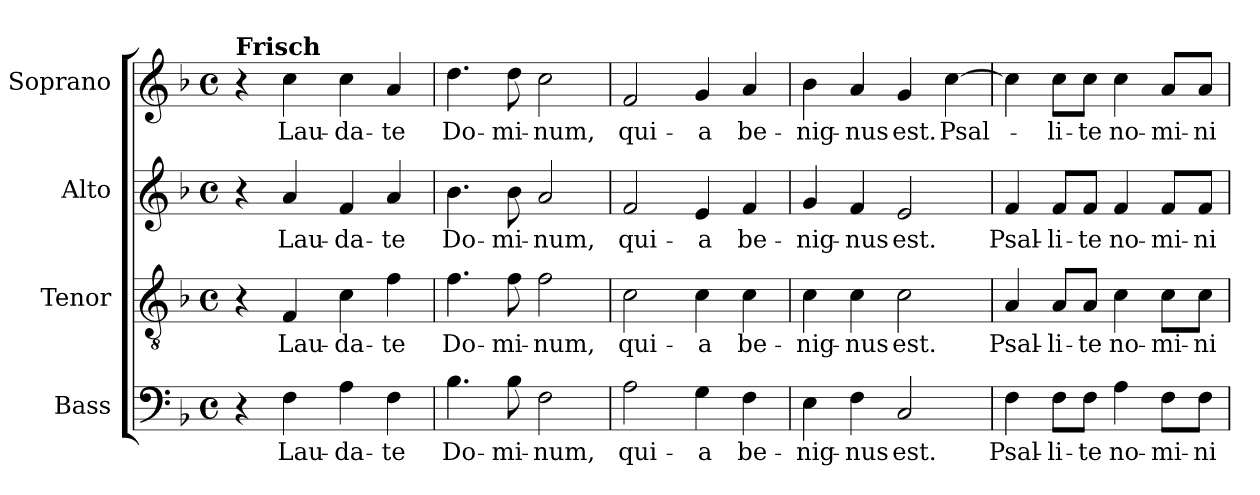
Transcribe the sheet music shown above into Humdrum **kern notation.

**kern	**text	**kern	**text	**kern	**text	**kern	**text
*part4	*part4	*part3	*part3	*part2	*part2	*part1	*part1
*staff4	*staff4	*staff3	*staff3	*staff2	*staff2	*staff1	*staff1
*I"Bass	*	*I"Tenor	*	*I"Alto	*	*I"Soprano	*
*I'B.	*	*I'T.	*	*I'A.	*	*I'S.	*
!!LO:PB:g=z
*clefF4	*	*clefGv2	*	*clefG2	*	*clefG2	*
*	*	*ITrd7c12	*	*	*	*	*
*k[b-]	*	*k[b-]	*	*k[b-]	*	*k[b-]	*
*F:	*	*F:	*	*F:	*	*F:	*
*M4/4	*	*M4/4	*	*M4/4	*	*M4/4	*
*met(c)	*	*met(c)	*	*met(c)	*	*met(c)	*
=1	=1	=1	=1	=1	=1	=1	=1
!	!	!	!	!	!	!LO:TX:a:B:t=Frisch	!
4r	.	4r	.	4r	.	4r	.
!	!LO:LY:b:color=#000000	!	!	!	!	!	!
!	!	!	!LO:LY:b:color=#000000	!	!	!	!
!	!	!	!	!	!LO:LY:b:color=#000000	!	!
!	!	!	!	!	!	!	!LO:LY:b:color=#000000
4Fi\	Lau-	4FFi/	Lau-	4ai/	Lau-	4cci\	Lau-
!	!LO:LY:b:color=#000000	!	!	!	!	!	!
!	!	!	!LO:LY:b:color=#000000	!	!	!	!
!	!	!	!	!	!LO:LY:b:color=#000000	!	!
!	!	!	!	!	!	!	!LO:LY:b:color=#000000
4Ai\	-da-	4Ci\	-da-	4fi/	-da-	4cci\	-da-
!	!LO:LY:b:color=#000000	!	!	!	!	!	!
!	!	!	!LO:LY:b:color=#000000	!	!	!	!
!	!	!	!	!	!LO:LY:b:color=#000000	!	!
!	!	!	!	!	!	!	!LO:LY:b:color=#000000
4Fi\	-te	4Fi\	-te	4ai/	-te	4ai/	-te
=2	=2	=2	=2	=2	=2	=2	=2
!	!LO:LY:b:color=#000000	!	!	!	!	!	!
!	!	!	!LO:LY:b:color=#000000	!	!	!	!
!	!	!	!	!	!LO:LY:b:color=#000000	!	!
!	!	!	!	!	!	!	!LO:LY:b:color=#000000
4.B-i\	Do-	4.Fi\	Do-	4.b-i\	Do-	4.ddi\	Do-
!	!LO:LY:b:color=#000000	!	!	!	!	!	!
!	!	!	!LO:LY:b:color=#000000	!	!	!	!
!	!	!	!	!	!LO:LY:b:color=#000000	!	!
!	!	!	!	!	!	!	!LO:LY:b:color=#000000
8B-i\	-mi-	8Fi\	-mi-	8b-i\	-mi-	8ddi\	-mi-
!	!LO:LY:b:color=#000000	!	!	!	!	!	!
!	!	!	!LO:LY:b:color=#000000	!	!	!	!
!	!	!	!	!	!LO:LY:b:color=#000000	!	!
!	!	!	!	!	!	!	!LO:LY:b:color=#000000
2Fi\	-num,	2Fi\	-num,	2ai/	-num,	2cci\	-num,
=3	=3	=3	=3	=3	=3	=3	=3
!	!LO:LY:b:color=#000000	!	!	!	!	!	!
!	!	!	!LO:LY:b:color=#000000	!	!	!	!
!	!	!	!	!	!LO:LY:b:color=#000000	!	!
!	!	!	!	!	!	!	!LO:LY:b:color=#000000
2Ai\	qui-	2Ci\	qui-	2fi/	qui-	2fi/	qui-
!	!LO:LY:b:color=#000000	!	!	!	!	!	!
!	!	!	!LO:LY:b:color=#000000	!	!	!	!
!	!	!	!	!	!LO:LY:b:color=#000000	!	!
!	!	!	!	!	!	!	!LO:LY:b:color=#000000
4Gi\	-a	4Ci\	-a	4ei/	-a	4gi/	-a
!	!LO:LY:b:color=#000000	!	!	!	!	!	!
!	!	!	!LO:LY:b:color=#000000	!	!	!	!
!	!	!	!	!	!LO:LY:b:color=#000000	!	!
!	!	!	!	!	!	!	!LO:LY:b:color=#000000
4Fi\	be-	4Ci\	be-	4fi/	be-	4ai/	be-
=4	=4	=4	=4	=4	=4	=4	=4
!	!LO:LY:b:color=#000000	!	!	!	!	!	!
!	!	!	!LO:LY:b:color=#000000	!	!	!	!
!	!	!	!	!	!LO:LY:b:color=#000000	!	!
!	!	!	!	!	!	!	!LO:LY:b:color=#000000
4Ei\	-nig-	4Ci\	-nig-	4gi/	-nig-	4b-i\	-nig-
!	!LO:LY:b:color=#000000	!	!	!	!	!	!
!	!	!	!LO:LY:b:color=#000000	!	!	!	!
!	!	!	!	!	!LO:LY:b:color=#000000	!	!
!	!	!	!	!	!	!	!LO:LY:b:color=#000000
4Fi\	-nus	4Ci\	-nus	4fi/	-nus	4ai/	-nus
!	!LO:LY:b:color=#000000	!	!	!	!	!	!
!	!	!	!LO:LY:b:color=#000000	!	!	!	!
!	!	!	!	!	!LO:LY:b:color=#000000	!	!
!	!	!	!	!	!	!	!LO:LY:b:color=#000000
2Ci/	est.	2Ci\	est.	2ei/	est.	4gi/	est.
!	!	!	!	!	!	!	!LO:LY:b:color=#000000
.	.	.	.	.	.	[>4cci\	Psal-
=5	=5	=5	=5	=5	=5	=5	=5
!	!LO:LY:b:color=#000000	!	!	!	!	!	!
!	!	!	!LO:LY:b:color=#000000	!	!	!	!
!	!	!	!	!	!LO:LY:b:color=#000000	!	!
4Fi\	Psal-	4AAi/	Psal-	4fi/	Psal-	4cci\]	.
!	!LO:LY:b:color=#000000	!	!	!	!	!	!
!	!	!	!LO:LY:b:color=#000000	!	!	!	!
!	!	!	!	!	!LO:LY:b:color=#000000	!	!
!	!	!	!	!	!	!	!LO:LY:b:color=#000000
8Fi\L	-li-	8AAi/L	-li-	8fi/L	-li-	8cci\L	-li-
!	!LO:LY:b:color=#000000	!	!	!	!	!	!
!	!	!	!LO:LY:b:color=#000000	!	!	!	!
!	!	!	!	!	!LO:LY:b:color=#000000	!	!
!	!	!	!	!	!	!	!LO:LY:b:color=#000000
8Fi\J	-te	8AAi/J	-te	8fi/J	-te	8cci\J	-te
!	!LO:LY:b:color=#000000	!	!	!	!	!	!
!	!	!	!LO:LY:b:color=#000000	!	!	!	!
!	!	!	!	!	!LO:LY:b:color=#000000	!	!
!	!	!	!	!	!	!	!LO:LY:b:color=#000000
4Ai\	no-	4Ci\	no-	4fi/	no-	4cci\	no-
!	!LO:LY:b:color=#000000	!	!	!	!	!	!
!	!	!	!LO:LY:b:color=#000000	!	!	!	!
!	!	!	!	!	!LO:LY:b:color=#000000	!	!
!	!	!	!	!	!	!	!LO:LY:b:color=#000000
8Fi\L	-mi-	8Ci\L	-mi-	8fi/L	-mi-	8ai/L	-mi-
!	!LO:LY:b:color=#000000	!	!	!	!	!	!
!	!	!	!LO:LY:b:color=#000000	!	!	!	!
!	!	!	!	!	!LO:LY:b:color=#000000	!	!
!	!	!	!	!	!	!	!LO:LY:b:color=#000000
8Fi\J	-ni	8Ci\J	-ni	8fi/J	-ni	8ai/J	-ni
=	=	=	=	=	=	=	=
*-	*-	*-	*-	*-	*-	*-	*-
